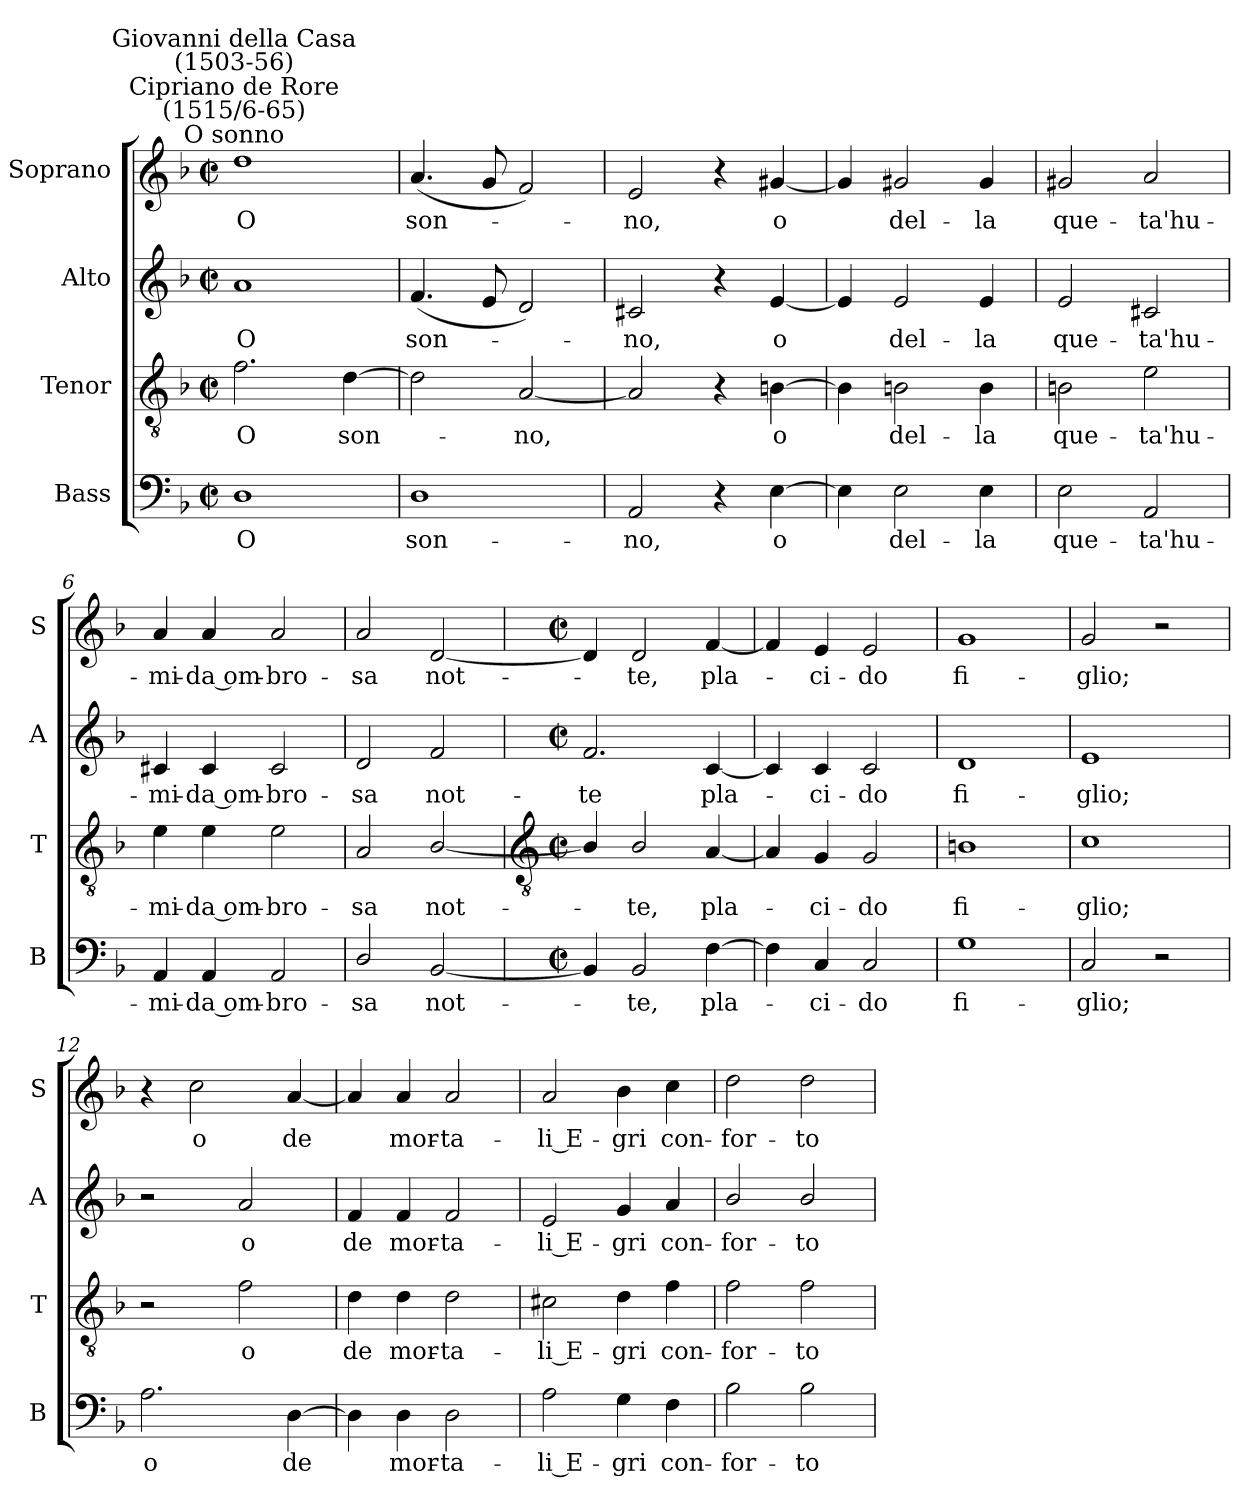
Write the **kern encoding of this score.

**kern	**text	**kern	**text	**kern	**text	**kern	**text
*part4	*part4	*part3	*part3	*part2	*part2	*part1	*part1
*staff4	*staff4	*staff3	*staff3	*staff2	*staff2	*staff1	*staff1
*I"Bass	*	*I"Tenor	*	*I"Alto	*	*I"Soprano	*
*I'B	*	*I'T	*	*I'A	*	*I'S	*
*clefF4	*	*clefGv2	*	*clefG2	*	*clefG2	*
*k[b-]	*	*k[b-]	*	*k[b-]	*	*k[b-]	*
*F:	*	*F:	*	*F:	*	*F:	*
*M2/2	*	*M2/2	*	*M2/2	*	*M2/2	*
*met(c|)	*	*met(c|)	*	*met(c|)	*	*met(c|)	*
=1	=1	=1	=1	=1	=1	=1	=1
!	!	!	!	!	!	!LO:TX:a:cj:t=O sonno	!
!	!	!	!	!	!	!LO:TX:a:cj:t=Cipriano de Rore\n(1515/6-65)	!
!	!	!	!	!	!	!LO:TX:a:cj:t=Giovanni della Casa\n(1503-56)	!
!	!LO:LY:b	!	!LO:LY:b	!	!LO:LY:b	!	!LO:LY:b
1D	O	2.f	O	1a	O	1dd	O
!	!	!	!LO:LY:b	!	!	!	!
.	.	[4d	son-	.	.	.	.
=2	=2	=2	=2	=2	=2	=2	=2
!	!LO:LY:b	!	!	!	!LO:LY:b	!	!LO:LY:b
1D	son-	2d]	.	(<4.f	son-	(<4.a	son-
.	.	.	.	8e	.	8g	.
!	!	!	!LO:LY:b	!	!	!	!
.	.	[2A	no,	2d)	.	2f)	.
=3	=3	=3	=3	=3	=3	=3	=3
!	!LO:LY:b	!	!	!	!LO:LY:b	!	!LO:LY:b
2AA	-no,	2A]	.	2c#X	no,	2e	no,
4r	.	4r	.	4r	.	4r	.
!	!LO:LY:b	!	!LO:LY:b	!	!LO:LY:b	!	!LO:LY:b
[4E	o	[4Bn	o	[4e	o	[4g#X	o
=4	=4	=4	=4	=4	=4	=4	=4
4E]	.	4B]	.	4e]	.	4g#]	.
!	!LO:LY:b	!	!LO:LY:b	!	!LO:LY:b	!	!LO:LY:b
2E	del-	2Bn	del-	2e	del-	2g#X	del-
!	!LO:LY:b	!	!LO:LY:b	!	!LO:LY:b	!	!LO:LY:b
4E	-la	4B	-la	4e	-la	4g#	-la
=5	=5	=5	=5	=5	=5	=5	=5
!	!LO:LY:b	!	!LO:LY:b	!	!LO:LY:b	!	!LO:LY:b
2E	que-	2Bn	que-	2e	que-	2g#X	que-
!	!LO:LY:b	!	!LO:LY:b	!	!LO:LY:b	!	!LO:LY:b
2AA	-ta'hu-	2e	-ta'hu-	2c#X	-ta'hu-	2a	-ta'hu-
=6	=6	=6	=6	=6	=6	=6	=6
!	!LO:LY:b	!	!LO:LY:b	!	!LO:LY:b	!	!LO:LY:b
4AA	-mi-	4e	-mi-	4c#X	-mi-	4a	-mi-
!	!LO:LY:b	!	!LO:LY:b	!	!LO:LY:b	!	!LO:LY:b
4AA	-da om-	4e	-da om-	4c#	-da om-	4a	-da om-
!	!LO:LY:b	!	!LO:LY:b	!	!LO:LY:b	!	!LO:LY:b
2AA	-bro-	2e	-bro-	2c#	-bro-	2a	-bro-
=7	=7	=7	=7	=7	=7	=7	=7
!	!LO:LY:b	!	!LO:LY:b	!	!LO:LY:b	!	!LO:LY:b
2D/	-sa	2A	-sa	2d	-sa	2a	-sa
!	!LO:LY:b	!	!LO:LY:b	!	!LO:LY:b	!	!LO:LY:b
[2BB-	not-	[2B-/	not-	2f	not-	[2d	not-
!!LO:LB:g=z
=8	=8	=8	=8	=8	=8	=8	=8
*	*	*clefGv2	*	*	*	*	*
*M2/2	*	*M2/2	*	*M2/2	*	*M2/2	*
*met(c|)	*	*met(c|)	*	*met(c|)	*	*met(c|)	*
!	!	!	!	!	!LO:LY:b	!	!
4BB-]	.	4B-/]	.	2.f	-te	4d]	.
!	!LO:LY:b	!	!LO:LY:b	!	!	!	!LO:LY:b
2BB-	te,	2B-/	te,	.	.	2d	te,
!	!LO:LY:b	!	!LO:LY:b	!	!LO:LY:b	!	!LO:LY:b
[4F	pla-	[4A	pla-	[4c	pla-	[4f	pla-
=9	=9	=9	=9	=9	=9	=9	=9
4F]	.	4A]	.	4c]	.	4f]	.
!	!LO:LY:b	!	!LO:LY:b	!	!LO:LY:b	!	!LO:LY:b
4C	ci-	4G	ci-	4c	ci-	4e	ci-
!	!LO:LY:b	!	!LO:LY:b	!	!LO:LY:b	!	!LO:LY:b
2C	-do	2G	-do	2c	-do	2e	-do
=10	=10	=10	=10	=10	=10	=10	=10
!	!LO:LY:b	!	!LO:LY:b	!	!LO:LY:b	!	!LO:LY:b
1G	fi-	1Bn	fi-	1d	fi-	1g	fi-
=11	=11	=11	=11	=11	=11	=11	=11
!	!LO:LY:b	!	!LO:LY:b	!	!LO:LY:b	!	!LO:LY:b
2C	-glio;	1c	-glio;	1e	-glio;	2g	-glio;
2r	.	.	.	.	.	2r	.
=12	=12	=12	=12	=12	=12	=12	=12
!	!LO:LY:b	!	!	!	!	!	!
2.A	o	2r	.	2r	.	4r	.
!	!	!	!	!	!	!	!LO:LY:b
.	.	.	.	.	.	2cc	o
!	!	!	!LO:LY:b	!	!LO:LY:b	!	!
.	.	2f	o	2a	o	.	.
!	!LO:LY:b	!	!	!	!	!	!LO:LY:b
[4D	de	.	.	.	.	[4a	de
=13	=13	=13	=13	=13	=13	=13	=13
!	!	!	!LO:LY:b	!	!LO:LY:b	!	!
4D]	.	4d	de	4f	de	4a]	.
!	!LO:LY:b	!	!LO:LY:b	!	!LO:LY:b	!	!LO:LY:b
4D	mor-	4d	mor-	4f	mor-	4a	mor-
!	!LO:LY:b	!	!LO:LY:b	!	!LO:LY:b	!	!LO:LY:b
2D	-ta-	2d	-ta-	2f	-ta-	2a	-ta-
=14	=14	=14	=14	=14	=14	=14	=14
!	!LO:LY:b	!	!LO:LY:b	!	!LO:LY:b	!	!LO:LY:b
2A	-li E-	2c#X	-li E-	2e	-li E-	2a	-li E-
!	!LO:LY:b	!	!LO:LY:b	!	!LO:LY:b	!	!LO:LY:b
4G	-gri	4d	-gri	4g	-gri	4b-	-gri
!	!LO:LY:b	!	!LO:LY:b	!	!LO:LY:b	!	!LO:LY:b
4F	con-	4f	con-	4a	con-	4cc	con-
=15	=15	=15	=15	=15	=15	=15	=15
!	!LO:LY:b	!	!LO:LY:b	!	!LO:LY:b	!	!LO:LY:b
2B-	-for-	2f	-for-	2b-/	-for-	2dd	-for-
!	!LO:LY:b	!	!LO:LY:b	!	!LO:LY:b	!	!LO:LY:b
2B-	-to	2f	-to	2b-/	-to	2dd	-to
=	=	=	=	=	=	=	=
*-	*-	*-	*-	*-	*-	*-	*-
